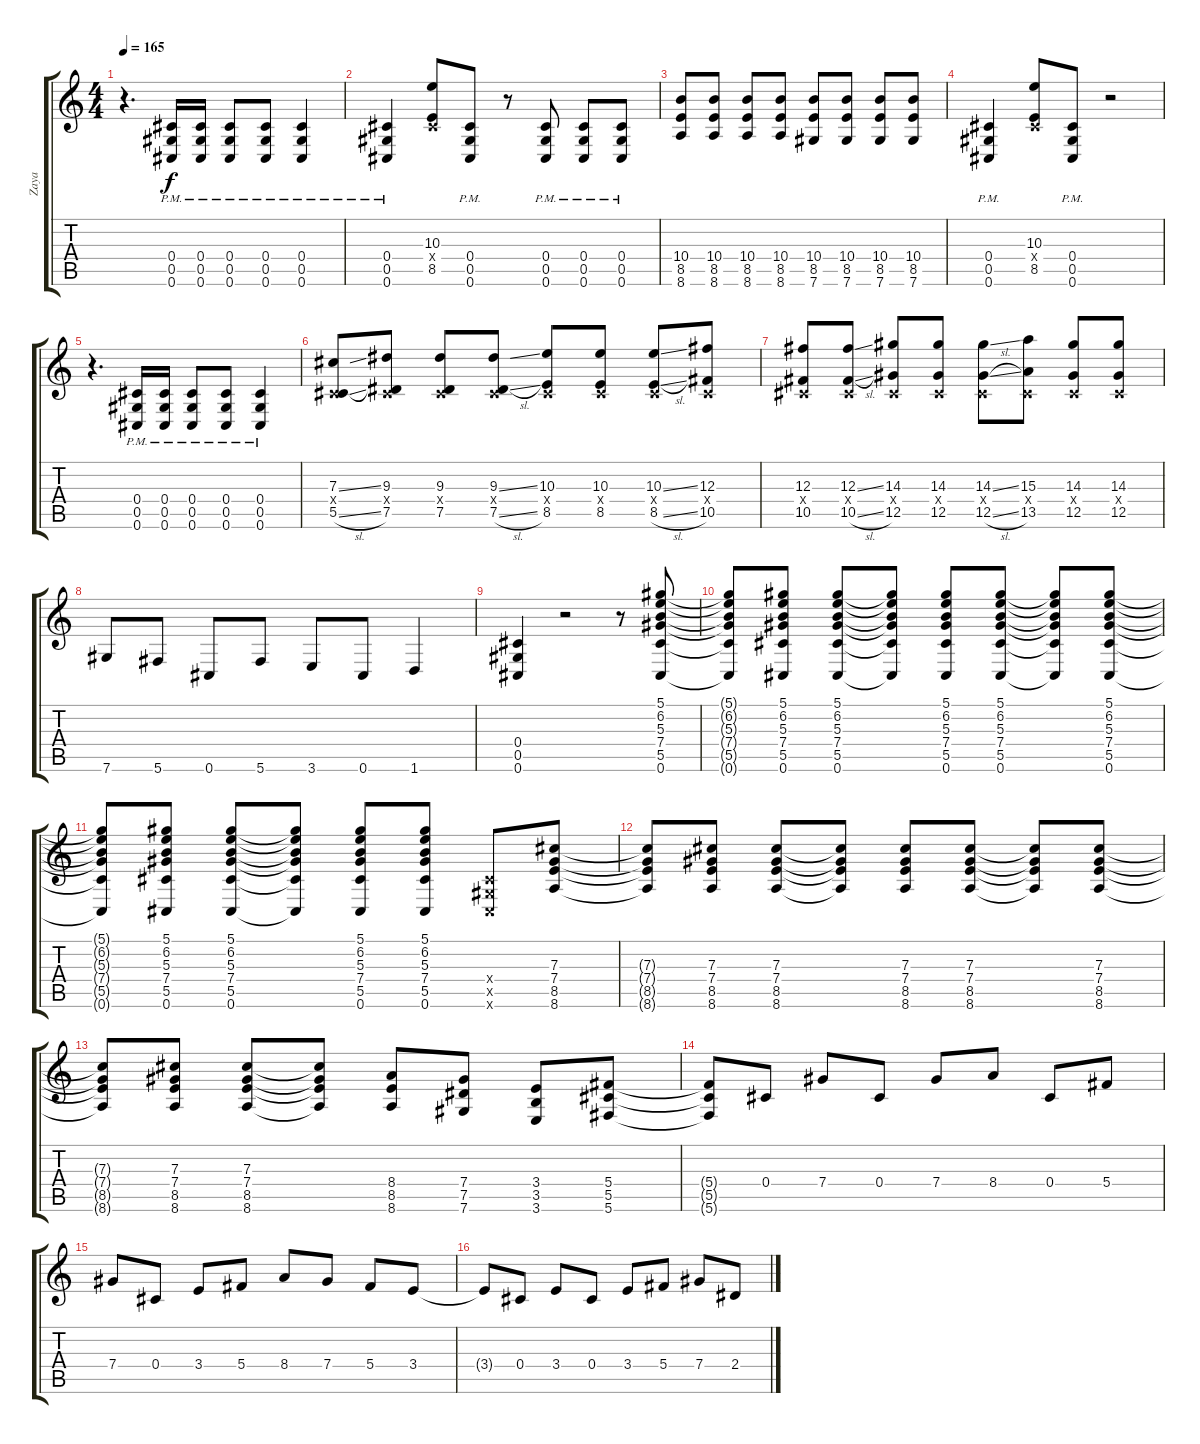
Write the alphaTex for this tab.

\track ("Zaya" "Zaya") {instrument overdrivenguitar}
\staff {score tabs}
\tuning (Eb4 Bb3 Gb3 Db3 Ab2 Db2) {hide}
\ts (4 4)
\tempo 165
\clef g2
\ks c
r.4{d dy f} (0.4{pm} 0.5{pm} 0.6{pm}).16 (0.4{pm} 0.5{pm} 0.6{pm}).16 (0.4{pm} 0.5{pm} 0.6{pm}).8 (0.4{pm} 0.5{pm} 0.6{pm}).8 (0.4{pm} 0.5{pm} 0.6{pm}).4 |
(0.4{pm} 0.5{pm} 0.6{pm}).4 (10.3 0.4{x} 8.5).8 (0.4{pm} 0.5{pm} 0.6{pm}).8 r.8 (0.4{pm} 0.5{pm} 0.6{pm}).8 (0.4{pm} 0.5{pm} 0.6{pm}).8 (0.4{pm} 0.5{pm} 0.6{pm}).8 |
(10.4 8.5 8.6).8 (10.4 8.5 8.6).8 (10.4 8.5 8.6).8 (10.4 8.5 8.6).8 (10.4 8.5 7.6).8 (10.4 8.5 7.6).8 (10.4 8.5 7.6).8 (10.4 8.5 7.6).8 |
(0.4{pm} 0.5{pm} 0.6{pm}).4 (10.3 0.4{x} 8.5).8 (0.4{pm} 0.5{pm} 0.6{pm}).8 r.2 |
r.4{d} (0.4{pm} 0.5{pm} 0.6{pm}).16 (0.4{pm} 0.5{pm} 0.6{pm}).16 (0.4{pm} 0.5{pm} 0.6{pm}).8 (0.4{pm} 0.5{pm} 0.6{pm}).8 (0.4{pm} 0.5{pm} 0.6{pm}).4 |
(7.3{ss} 0.4{x} 5.5{sl}).8 (9.3 0.4{x} 7.5).8 (9.3 0.4{x} 7.5).8 (9.3{ss} 0.4{x} 7.5{sl}).8 (10.3 0.4{x} 8.5).8 (10.3 0.4{x} 8.5).8 (10.3{ss} 0.4{x} 8.5{sl}).8 (12.3 0.4{x} 10.5).8 |
(12.3 0.4{x} 10.5).8 (12.3{ss} 0.4{x} 10.5{sl}).8 (14.3 0.4{x} 12.5).8 (14.3 0.4{x} 12.5).8 (14.3{ss} 0.4{x} 12.5{sl}).8 (15.3 0.4{x} 13.5).8 (14.3 0.4{x} 12.5).8 (14.3 0.4{x} 12.5).8 |
7.6.8 5.6.8 0.6.8 5.6.8 3.6.8 0.6.8 1.6.4 |
(0.4 0.5 0.6).4 r.2 r.8 (5.1 6.2 5.3 7.4 5.5 0.6).8 |
(5.1{t} 6.2{t} 5.3{t} 7.4{t} 5.5{t} 0.6{t}).8 (5.1 6.2 5.3 7.4 5.5 0.6).8 (5.1 6.2 5.3 7.4 5.5 0.6).8 (5.1{t} 6.2{t} 5.3{t} 7.4{t} 5.5{t} 0.6{t}).8 (5.1 6.2 5.3 7.4 5.5 0.6).8 (5.1 6.2 5.3 7.4 5.5 0.6).8 (5.1{t} 6.2{t} 5.3{t} 7.4{t} 5.5{t} 0.6{t}).8 (5.1 6.2 5.3 7.4 5.5 0.6).8 |
(5.1{t} 6.2{t} 5.3{t} 7.4{t} 5.5{t} 0.6{t}).8 (5.1 6.2 5.3 7.4 5.5 0.6).8 (5.1 6.2 5.3 7.4 5.5 0.6).8 (5.1{t} 6.2{t} 5.3{t} 7.4{t} 5.5{t} 0.6{t}).8 (5.1 6.2 5.3 7.4 5.5 0.6).8 (5.1 6.2 5.3 7.4 5.5 0.6).8 (0.4{x} 0.5{x} 0.6{x}).8 (7.3 7.4 8.5 8.6).8 |
(7.3{t} 7.4{t} 8.5{t} 8.6{t}).8 (7.3 7.4 8.5 8.6).8 (7.3 7.4 8.5 8.6).8 (7.3{t} 7.4{t} 8.5{t} 8.6{t}).8 (7.3 7.4 8.5 8.6).8 (7.3 7.4 8.5 8.6).8 (7.3{t} 7.4{t} 8.5{t} 8.6{t}).8 (7.3 7.4 8.5 8.6).8 |
(7.3{t} 7.4{t} 8.5{t} 8.6{t}).8 (7.3 7.4 8.5 8.6).8 (7.3 7.4 8.5 8.6).8 (7.3{t} 7.4{t} 8.5{t} 8.6{t}).8 (8.4 8.5 8.6).8 (7.4 7.5 7.6).8 (3.4 3.5 3.6).8 (5.4 5.5 5.6).8 |
(5.4{t} 5.5{t} 5.6{t}).8 0.4.8 7.4.8 0.4.8 7.4.8 8.4.8 0.4.8 5.4.8 |
7.4.8 0.4.8 3.4.8 5.4.8 8.4.8 7.4.8 5.4.8 3.4.8 |
3.4{t}.8 0.4.8 3.4.8 0.4.8 3.4.8 5.4.8 7.4.8 2.4.8
